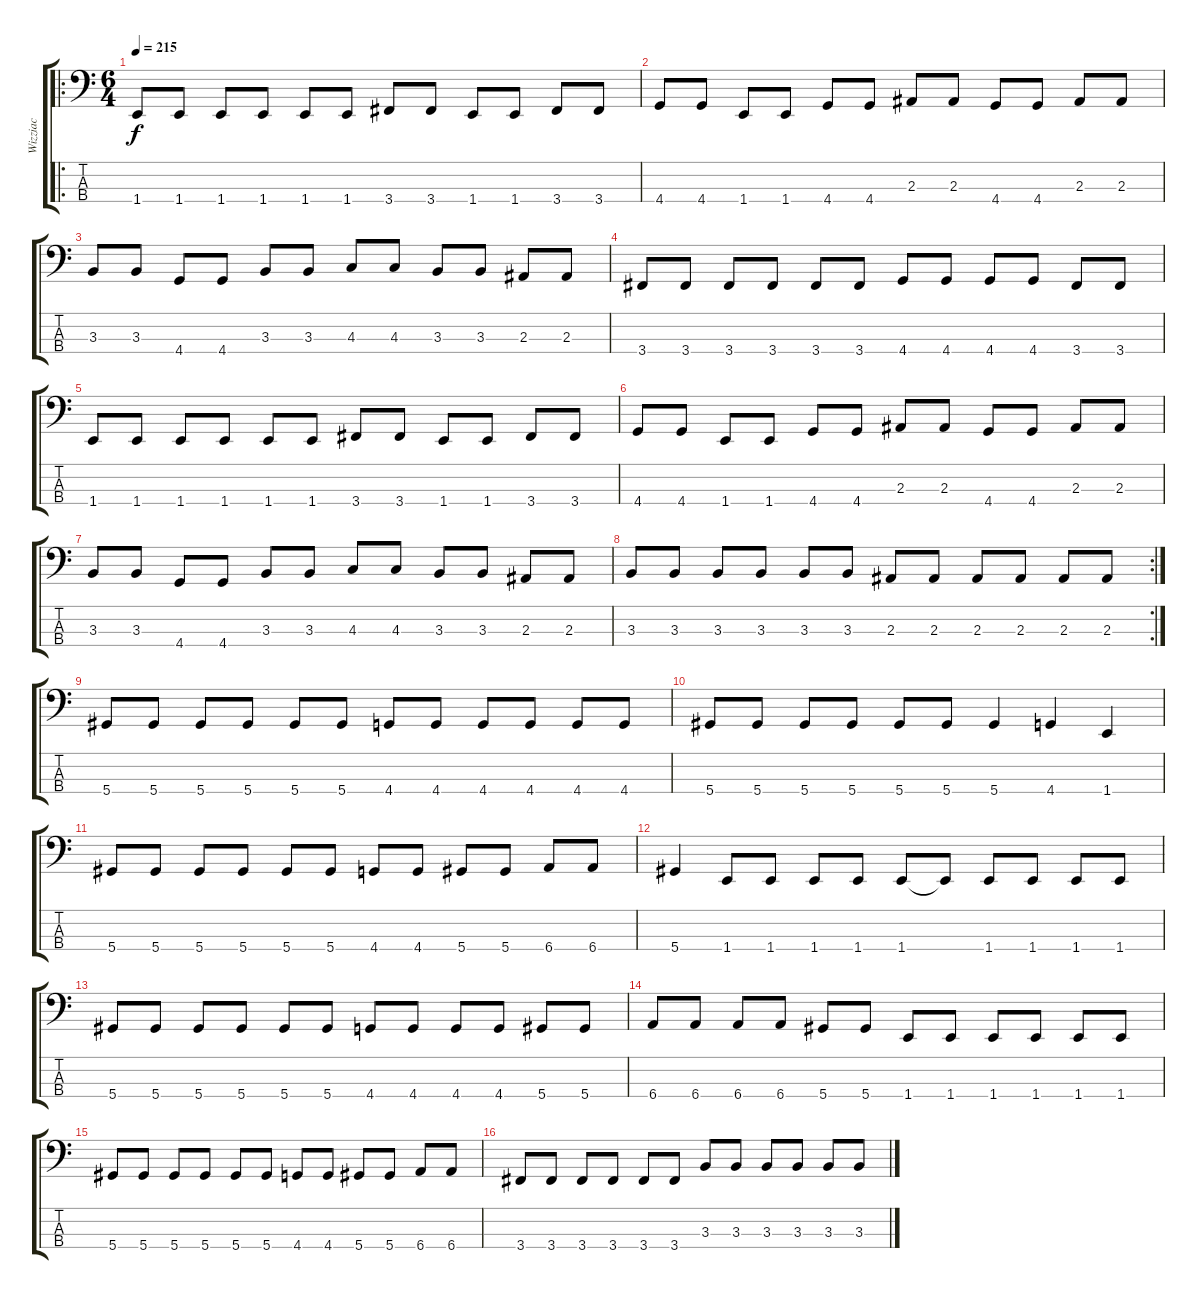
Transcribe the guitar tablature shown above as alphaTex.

\track ("Wizziac" "Wizziac") {instrument electricbassfinger}
\staff {score tabs}
\tuning (Gb2 Db2 Ab1 Eb1) {hide}
\ro
\ts (6 4)
\tempo 215
\clef f4
\ks c
1.4.8{dy f} 1.4.8 1.4.8 1.4.8 1.4.8 1.4.8 3.4.8 3.4.8 1.4.8 1.4.8 3.4.8 3.4.8 |
4.4.8 4.4.8 1.4.8 1.4.8 4.4.8 4.4.8 2.3.8 2.3.8 4.4.8 4.4.8 2.3.8 2.3.8 |
3.3.8 3.3.8 4.4.8 4.4.8 3.3.8 3.3.8 4.3.8 4.3.8 3.3.8 3.3.8 2.3.8 2.3.8 |
3.4.8 3.4.8 3.4.8 3.4.8 3.4.8 3.4.8 4.4.8 4.4.8 4.4.8 4.4.8 3.4.8 3.4.8 |
1.4.8 1.4.8 1.4.8 1.4.8 1.4.8 1.4.8 3.4.8 3.4.8 1.4.8 1.4.8 3.4.8 3.4.8 |
4.4.8 4.4.8 1.4.8 1.4.8 4.4.8 4.4.8 2.3.8 2.3.8 4.4.8 4.4.8 2.3.8 2.3.8 |
3.3.8 3.3.8 4.4.8 4.4.8 3.3.8 3.3.8 4.3.8 4.3.8 3.3.8 3.3.8 2.3.8 2.3.8 |
\rc 2
3.3.8 3.3.8 3.3.8 3.3.8 3.3.8 3.3.8 2.3.8 2.3.8 2.3.8 2.3.8 2.3.8 2.3.8 |
5.4.8 5.4.8 5.4.8 5.4.8 5.4.8 5.4.8 4.4.8 4.4.8 4.4.8 4.4.8 4.4.8 4.4.8 |
5.4.8 5.4.8 5.4.8 5.4.8 5.4.8 5.4.8 5.4.4 4.4.4 1.4.4 |
5.4.8 5.4.8 5.4.8 5.4.8 5.4.8 5.4.8 4.4.8 4.4.8 5.4.8 5.4.8 6.4.8 6.4.8 |
5.4.4 1.4.8 1.4.8 1.4.8 1.4.8 1.4.8 1.4{t}.8 1.4.8 1.4.8 1.4.8 1.4.8 |
5.4.8 5.4.8 5.4.8 5.4.8 5.4.8 5.4.8 4.4.8 4.4.8 4.4.8 4.4.8 5.4.8 5.4.8 |
6.4.8 6.4.8 6.4.8 6.4.8 5.4.8 5.4.8 1.4.8 1.4.8 1.4.8 1.4.8 1.4.8 1.4.8 |
5.4.8 5.4.8 5.4.8 5.4.8 5.4.8 5.4.8 4.4.8 4.4.8 5.4.8 5.4.8 6.4.8 6.4.8 |
3.4.8 3.4.8 3.4.8 3.4.8 3.4.8 3.4.8 3.3.8 3.3.8 3.3.8 3.3.8 3.3.8 3.3.8
